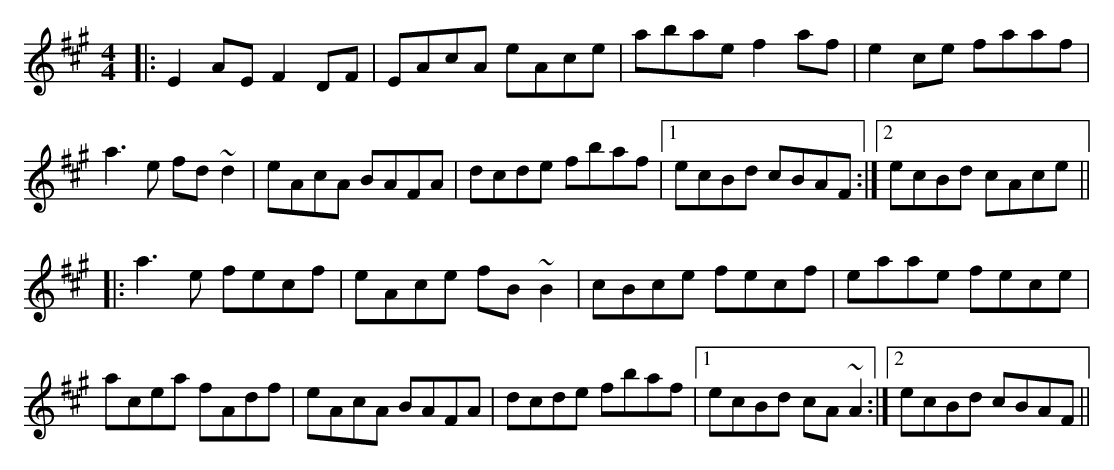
X:1
M:4/4
K:A
|:E2AE F2DF|EAcA eAce|abae f2af|e2ce faaf|
a3e fd~d2|eAcA BAFA|dcde fbaf|1 ecBd cBAF:|2 ecBd cAce||
|:a3e fecf|eAce fB~B2|cBce fecf|eaae fece|
acea fAdf|eAcA BAFA|dcde fbaf|1 ecBd cA~A2:|2 ecBd cBAF||
